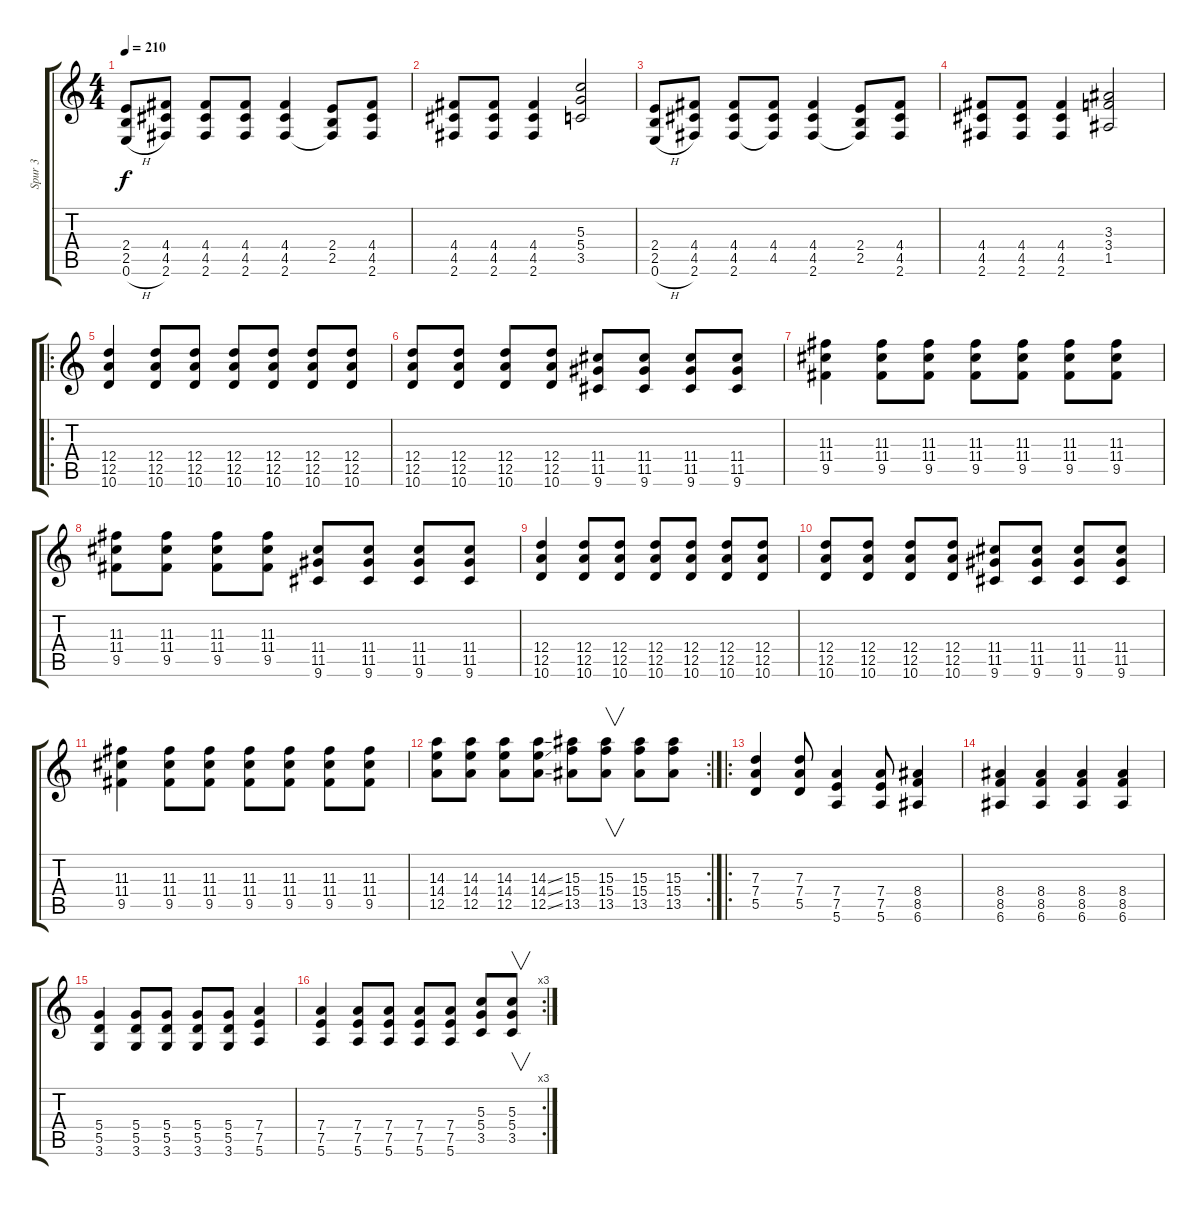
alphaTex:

\track ("Spur 3" "Spur 3") {instrument distortionguitar}
\staff {score tabs}
\tuning (E4 B3 G3 D3 A2 E2) {hide}
\ts (4 4)
\tempo 210
\clef g2
\ks c
(2.4 2.5 0.6{h}).8{dy f} (4.4 4.5 2.6).8 (4.4 4.5 2.6).8 (4.4 4.5 2.6).8 (4.4 4.5 2.6).4 (2.4 2.5 2.6{t}).8 (4.4 4.5 2.6).8 |
(4.4 4.5 2.6).8 (4.4 4.5 2.6).8 (4.4 4.5 2.6).4 (5.3 5.4 3.5).2 |
(2.4 2.5 0.6{h}).8 (4.4 4.5 2.6).8 (4.4 4.5 2.6).8 (4.4 4.5 2.6{t}).8 (4.4 4.5 2.6).4 (2.4 2.5 2.6{t}).8 (4.4 4.5 2.6).8 |
(4.4 4.5 2.6).8 (4.4 4.5 2.6).8 (4.4 4.5 2.6).4 (3.3 3.4 1.5).2 |
\ro
(12.4 12.5 10.6).4 (12.4 12.5 10.6).8 (12.4 12.5 10.6).8 (12.4 12.5 10.6).8 (12.4 12.5 10.6).8 (12.4 12.5 10.6).8 (12.4 12.5 10.6).8 |
(12.4 12.5 10.6).8 (12.4 12.5 10.6).8 (12.4 12.5 10.6).8 (12.4 12.5 10.6).8 (11.4 11.5 9.6).8 (11.4 11.5 9.6).8 (11.4 11.5 9.6).8 (11.4 11.5 9.6).8 |
(11.3 11.4 9.5).4 (11.3 11.4 9.5).8 (11.3 11.4 9.5).8 (11.3 11.4 9.5).8 (11.3 11.4 9.5).8 (11.3 11.4 9.5).8 (11.3 11.4 9.5).8 |
(11.3 11.4 9.5).8 (11.3 11.4 9.5).8 (11.3 11.4 9.5).8 (11.3 11.4 9.5).8 (11.4 11.5 9.6).8 (11.4 11.5 9.6).8 (11.4 11.5 9.6).8 (11.4 11.5 9.6).8 |
(12.4 12.5 10.6).4 (12.4 12.5 10.6).8 (12.4 12.5 10.6).8 (12.4 12.5 10.6).8 (12.4 12.5 10.6).8 (12.4 12.5 10.6).8 (12.4 12.5 10.6).8 |
(12.4 12.5 10.6).8 (12.4 12.5 10.6).8 (12.4 12.5 10.6).8 (12.4 12.5 10.6).8 (11.4 11.5 9.6).8 (11.4 11.5 9.6).8 (11.4 11.5 9.6).8 (11.4 11.5 9.6).8 |
(11.3 11.4 9.5).4 (11.3 11.4 9.5).8 (11.3 11.4 9.5).8 (11.3 11.4 9.5).8 (11.3 11.4 9.5).8 (11.3 11.4 9.5).8 (11.3 11.4 9.5).8 |
\rc 2
(14.3 14.4 12.5).8 (14.3 14.4 12.5).8 (14.3 14.4 12.5).8 (14.3{ss} 14.4{ss} 12.5{ss}).8 (15.3 15.4 13.5).8 (15.3 15.4 13.5).8{v} (15.3 15.4 13.5).8 (15.3 15.4 13.5).8 |
\ro
(7.3 7.4 5.5).4 (7.3 7.4 5.5).8 (7.4 7.5 5.6).4 (7.4 7.5 5.6).8 (8.4 8.5 6.6).4 |
(8.4 8.5 6.6).4 (8.4 8.5 6.6).4 (8.4 8.5 6.6).4 (8.4 8.5 6.6).4 |
(5.4 5.5 3.6).4 (5.4 5.5 3.6).8 (5.4 5.5 3.6).8 (5.4 5.5 3.6).8 (5.4 5.5 3.6).8 (7.4 7.5 5.6).4 |
\rc 3
(7.4 7.5 5.6).4 (7.4 7.5 5.6).8 (7.4 7.5 5.6).8 (7.4 7.5 5.6).8 (7.4 7.5 5.6).8 (5.3 5.4 3.5).8 (5.3 5.4 3.5).8{v}
